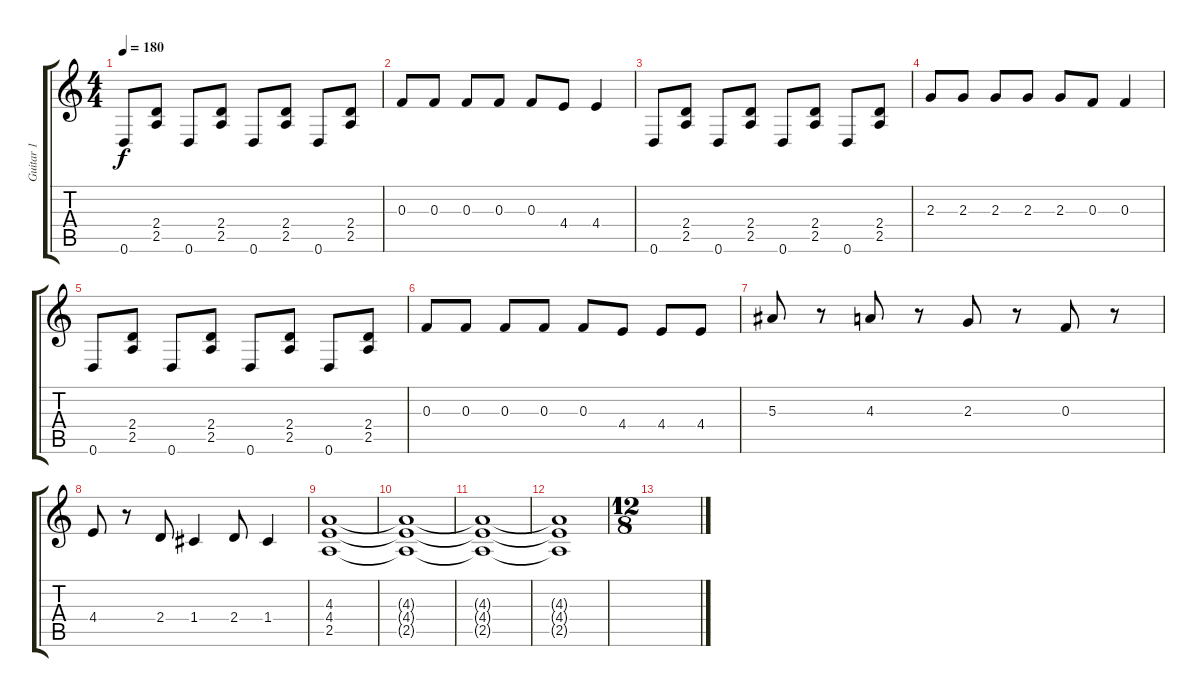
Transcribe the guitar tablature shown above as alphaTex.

\track ("Guitar 1" "Guitar 1") {instrument distortionguitar}
\staff {score tabs}
\tuning (D4 A3 F3 C3 G2 D2) {hide}
\ts (4 4)
\tempo 180
\clef g2
\ks c
0.6.8{dy f} (2.4 2.5).8 0.6.8 (2.4 2.5).8 0.6.8 (2.4 2.5).8 0.6.8 (2.4 2.5).8 |
0.3.8 0.3.8 0.3.8 0.3.8 0.3.8 4.4.8 4.4.4 |
0.6.8 (2.4 2.5).8 0.6.8 (2.4 2.5).8 0.6.8 (2.4 2.5).8 0.6.8 (2.4 2.5).8 |
2.3.8 2.3.8 2.3.8 2.3.8 2.3.8 0.3.8 0.3.4 |
0.6.8 (2.4 2.5).8 0.6.8 (2.4 2.5).8 0.6.8 (2.4 2.5).8 0.6.8 (2.4 2.5).8 |
0.3.8 0.3.8 0.3.8 0.3.8 0.3.8 4.4.8 4.4.8 4.4.8 |
5.3.8 r.8 4.3.8 r.8 2.3.8 r.8 0.3.8 r.8 |
4.4.8 r.8 2.4.8 1.4.4 2.4.8 1.4.4 |
(4.3 4.4 2.5).1 |
(4.3{t} 4.4{t} 2.5{t}).1 |
(4.3{t} 4.4{t} 2.5{t}).1 |
(4.3{t} 4.4{t} 2.5{t}).1 |
\ts (12 8)
